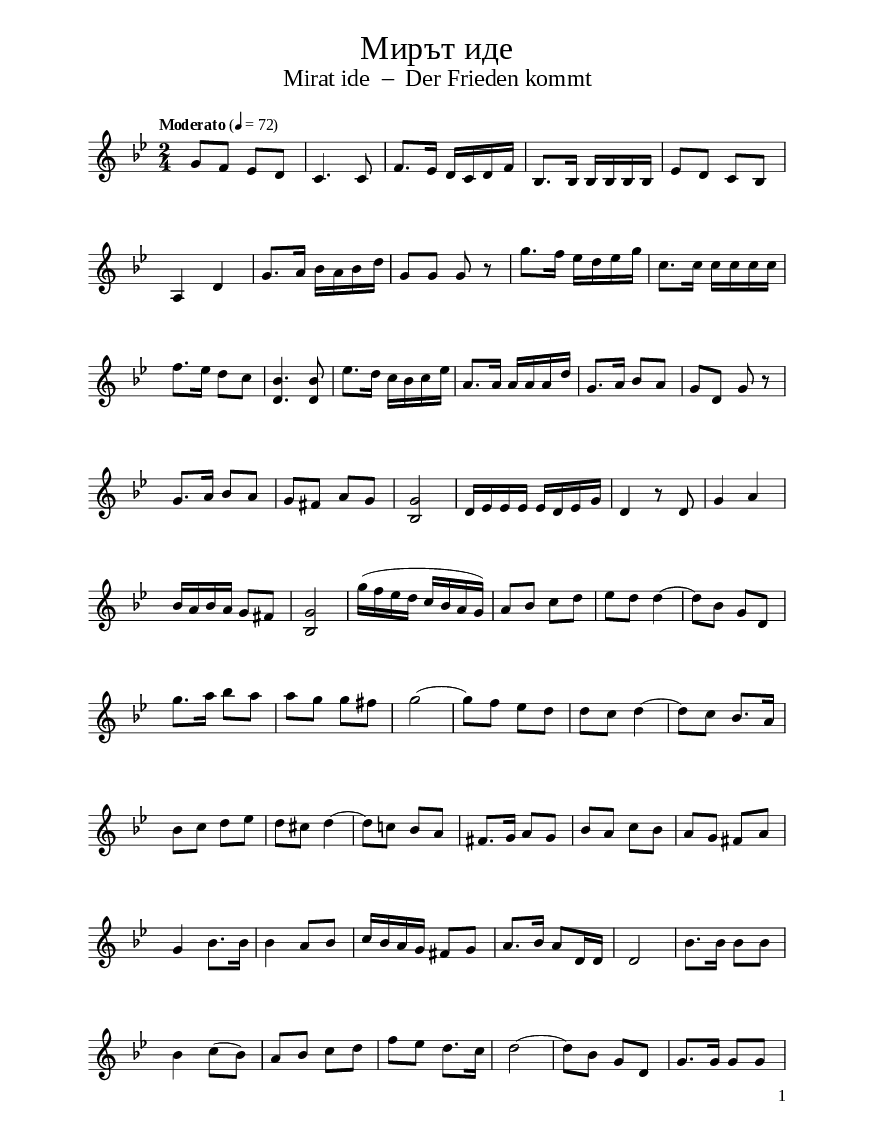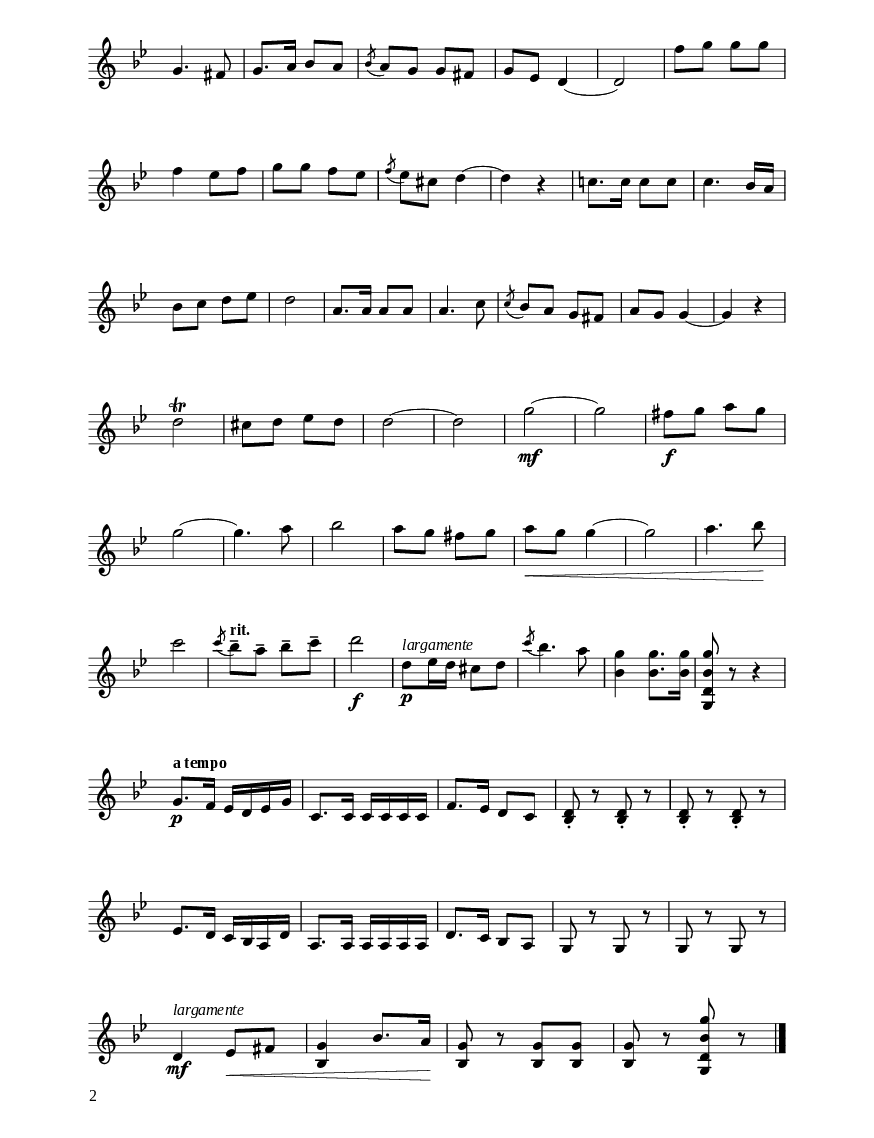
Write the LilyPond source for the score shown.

\version "2.24.0"

% include paper part and global functions
\include "include/globals.ily"

\bookpart {
  \label #'ref156
  \tocItem \markup "Мирът иде – Mirat ide"
  \include "include/bookpart-paper.ily"
  \score {
    \include "include/score-layout.ily"

    \new Voice \relative c' {
      \clef treble
      \key bes \major
      \time 2/4
      \tempoFunc "Moderato" 4 "72"
      \autoBeamOff
      g'8[f8] es8[d8] | \noBreak
      c4. c8 | \noBreak
      f8.[es16] d16[c16 d16 f16] | \noBreak
      bes,8.[bes16] bes16[bes16 bes16 bes16] | \noBreak
      es8[d8] c8[bes8] | \break

      a4 d4 | \noBreak
      g8.[a16] bes[a bes d] | \noBreak
      g,8[g] g r | \noBreak
      g'8.[f16] ees[d es g] | \noBreak
      c,8.[c16] c[c c c] | \break

      f8.[es16] d8[c] | \noBreak
      <d, bes'>4. <d bes'>8 | \noBreak
      ees'8.[d16] c[bes c ees] | \noBreak
      a,8.[a16] \stemUp a[a a d] | \noBreak
      g,8.[a16] bes8[a] | \noBreak
      g[d] g r | \break

      g8.[a16] bes8[a] | \noBreak
      g[fis] a[g] | \noBreak
      <bes, g'>2 | \noBreak
      d16[ees ees ees] ees[d ees g] | \noBreak
      d4 r8 d | \noBreak
      g4 a | \break

      bes16[a bes a] g8[fis] | \noBreak
      <bes, g'>2 | \noBreak \stemNeutral
      g''16([f ees d] c[bes a g]) | \noBreak
      a8[bes] c[d] | \noBreak
      es[d] d4~ | \noBreak
      d8[bes] g[d] \break

      g'8.[a16] bes8[a] | \noBreak
      a[g] g[fis] | \noBreak
      g2~ | \noBreak
      g8[f] ees[d] | \noBreak
      d[c] d4 ~ | \noBreak
      d8[c] bes8.[a16] | \break

      bes8[c] d[ees] | \noBreak
      d[cis] d4~ | \noBreak
      d8[c!] bes[a] | \noBreak
      fis8.[g16] a8[g] | \noBreak
      bes[a] c[bes] | \barNumberCheck #40 \noBreak
      a[g] fis[a] | \break

      g4 bes8.[bes16] | \noBreak
      bes4 a8[bes] | \noBreak
      c16[bes a g] fis8[g] | \noBreak
      a8.[bes16] a8[d,16 d] | \noBreak
      d2 | \noBreak
      bes'8.[bes16] bes8[bes] | \break

      bes4 c8([bes]) | \noBreak
      a[bes] c[d] | \noBreak
      f[ees] d8.[c16] | \barNumberCheck #50 \noBreak
      d2~ | \noBreak
      d8[bes] g[d] | \noBreak
      g8.[g16] g8[g] | \break

      g4. fis8 | \noBreak
      g8.[a16] bes8[a] | \noBreak
      \acciaccatura { bes } a[g] g[fis] | \noBreak
      g[ees] d4~ | \noBreak
      d2 | \noBreak
      f'8[g] g[g] | \break

      f4 ees8[f] | \noBreak
      g[g] f[ees] | \noBreak
      \acciaccatura { f } ees[cis] d4~ | \noBreak
      d r | \noBreak
      c!8.[c16] c8[c] | \noBreak
      c4. bes16[a] | \break

      bes8[c] d[ees] | \noBreak
      d2 | \noBreak
      a8.[a16] a8[a] | \noBreak
      a4. c8 | \noBreak
      \acciaccatura { c } bes[a] g[fis] | \noBreak
      a[g] g4~ | \noBreak
      g r | \break

      d'2\trill | \noBreak
      cis8[d] ees[d] | \noBreak
      d2~ | \noBreak
      d2 | \noBreak
      g2\mf ~ | \noBreak
      g2 | \noBreak
      fis8\f[g] a[g] | \break

      g2~ | \noBreak
      g4. a8 | \noBreak
      bes2 | \noBreak
      a8[g] fis[g] | \noBreak
      a\<[g] g4 ~ | \noBreak
      g2 | \noBreak
      a4. bes8\! | \break

      c2 | \noBreak
      \acciaccatura { c8 } \tempo "rit." bes \tenuto[a\tenuto] bes\tenuto[c\tenuto] \noBreak
      d2\f \noBreak
      d,8^\markup{ \italic {largamente} }\p[ees16 d] cis8[d]  | \noBreak
      \acciaccatura { c' } bes4. a8 | \noBreak
      <g bes,>4 <g bes,>8.[<g bes,>16] | \noBreak
      <g,, d' bes' g'>8 r r4 | \break

      \tempo "a tempo"
      g'8.\p[f16] ees[d ees g] | \noBreak
      c,8.[c16] c[c c c] | \noBreak
      f8.[ees16] d8[c] | \noBreak
      <bes d>8\staccato r  <bes d>8\staccato r | \noBreak
      <bes d>8\staccato r  <bes d>8\staccato r | \break

      ees8.[d16] c[bes a d] | \noBreak
      a8.[a16] a[a a a] | \barNumberCheck #100 \noBreak
      d8.[c16] bes8[a] | \noBreak
      g r g r | \noBreak
      g r g r | \break

      d'4\mf^\markup{ \italic {largamente} } es8\<[fis] | \noBreak
      <bes, g'>4 bes'8.[a16]\! | \noBreak
      <bes, g'>8 r <bes g'>[<bes g'>] \noBreak
      <bes g'> r <g d' bes' g'> r | \bar "|."

    }

    \addlyrics {


    }

    \addlyrics {

    }
    \header {
      title = \titleFunc "Мирът иде" "Mirat ide  –  Der Frieden kommt"
    }

    \midi{}

  } % score
  %\markup \dc-two "D.C." "con repitione"

  %\pageBreak

  % include foreign translation(s) of the song
  %\include "lyrics_de/020_bratstvo_edinstvo_lyrics_de.ly"

} % bookpart
